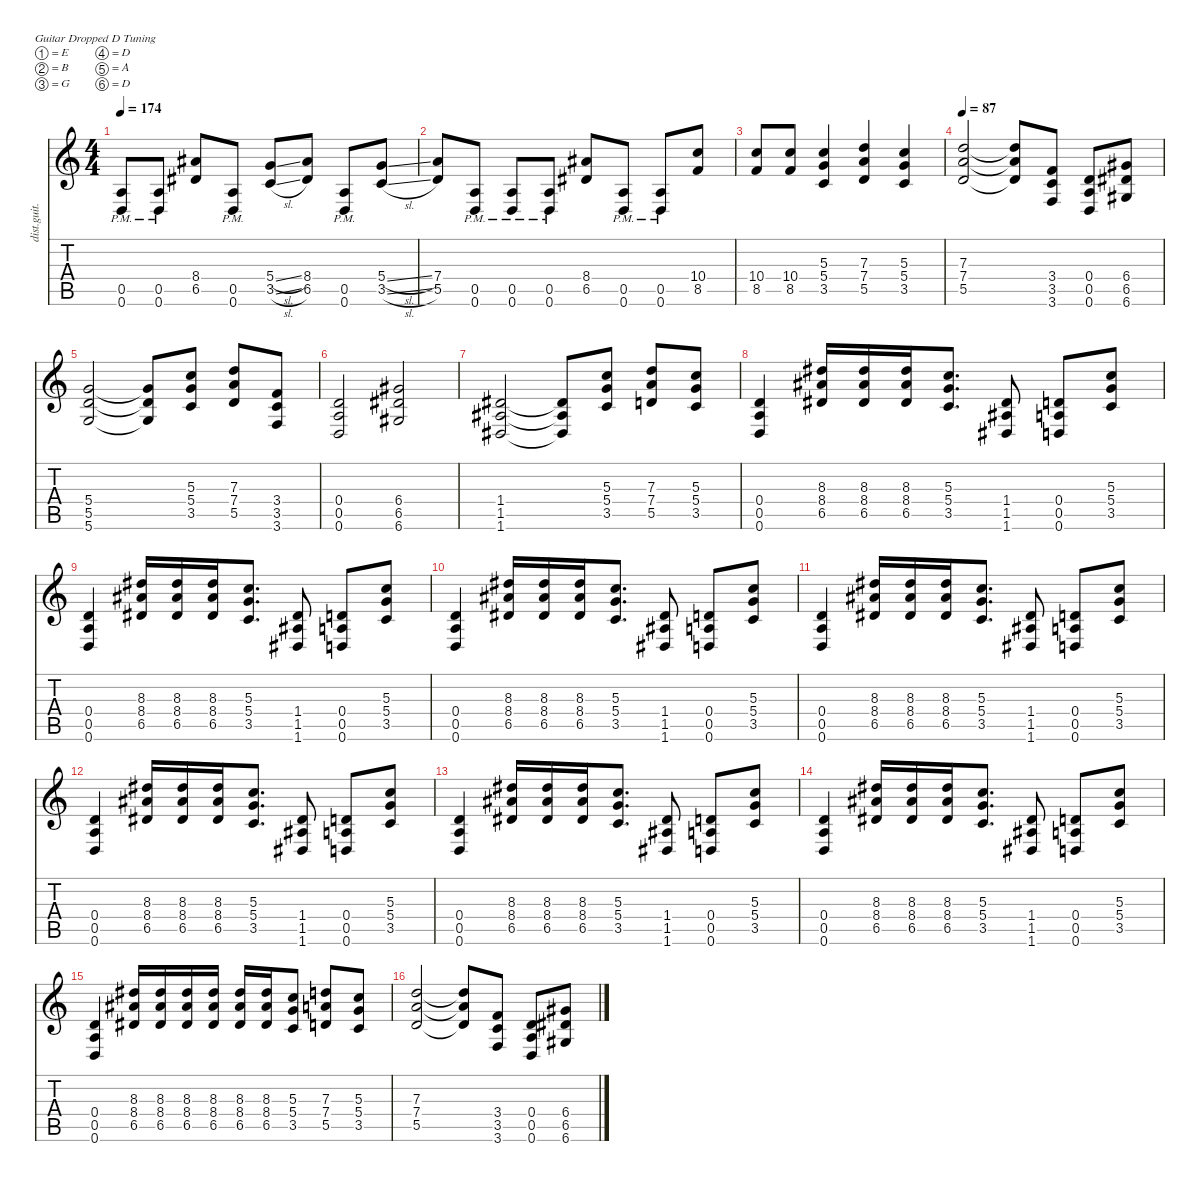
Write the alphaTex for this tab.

\defaultSystemsLayout 4
\hideDynamics
\bracketExtendMode nobrackets
\track ("Дорожка 2" "dist.guit.") {instrument distortionguitar}
\staff {score tabs}
\tuning (E4 B3 G3 D3 A2 D2)
\ts (4 4)
\tempo 174
\clef g2
\ks c
(0.5{pm} 0.6{pm}).8{dy f beam Up} (0.5{pm} 0.6{pm}).8{beam Up} (8.4{acc #} 6.5{acc #}).8{beam Up} (0.5{pm} 0.6{pm}).8{beam Up} (5.4{sl} 3.5{sl}).8{beam Up} (8.4{acc #} 6.5{acc #}).8{beam Up} (0.5{pm} 0.6{pm}).8{beam Up} (5.4{sl} 3.5{sl}).8{beam Up} |
(7.4 5.5).8{beam Up} (0.5{pm} 0.6{pm}).8{beam Up} (0.5{pm} 0.6{pm}).8{beam Up} (0.5{pm} 0.6{pm}).8{beam Up} (8.4{acc #} 6.5{acc #}).8{beam Up} (0.5{pm} 0.6{pm}).8{beam Up} (0.5{pm} 0.6{pm}).8{beam Up} (10.4 8.5).8{beam Up} |
(10.4 8.5).8{beam Up} (10.4 8.5).8{beam Up} (5.3 5.4 3.5).4{beam Up} (7.3 7.4 5.5).4{beam Up} (5.3 5.4 3.5).4{beam Up} |
\tempo 87
(7.3 7.4 5.5).2{beam Up} (7.3{t} 7.4{t} 5.5{t}).8{beam Up} (3.4 3.5 3.6).8{beam Up} (0.4 0.5 0.6).8{beam Up} (6.4{acc #} 6.5{acc #} 6.6{acc #}).8{beam Up} |
(5.4 5.5 5.6).2{beam Up} (5.4{t} 5.5{t} 5.6{t}).8{beam Up} (5.3 5.4 3.5).8{beam Up} (7.3 7.4 5.5).8{beam Up} (3.4 3.5 3.6).8{beam Up} |
(0.4 0.5 0.6).2{beam Up} (6.4{acc #} 6.5{acc #} 6.6{acc #}).2{beam Up} |
(1.4{acc #} 1.5{acc #} 1.6{acc #}).2{beam Up} (1.4{t acc #} 1.5{t acc #} 1.6{t acc #}).8{beam Up} (5.3 5.4 3.5).8{beam Up} (7.3 7.4 5.5).8{beam Up} (5.3 5.4 3.5).8{beam Up} |
(0.4 0.5 0.6).4{beam Up} (8.3{acc #} 8.4{acc #} 6.5{acc #}).16{beam Up} (8.3{acc #} 8.4{acc #} 6.5{acc #}).16{beam Up} (8.3{acc #} 8.4{acc #} 6.5{acc #}).16{beam Up} (5.3 5.4 3.5).8{d beam Up} (1.4{acc #} 1.5{acc #} 1.6{acc #}).8{beam Up} (0.4 0.5 0.6).8{beam Up} (5.3 5.4 3.5).8{beam Up} |
(0.4 0.5 0.6).4{beam Up} (8.3{acc #} 8.4{acc #} 6.5{acc #}).16{beam Up} (8.3{acc #} 8.4{acc #} 6.5{acc #}).16{beam Up} (8.3{acc #} 8.4{acc #} 6.5{acc #}).16{beam Up} (5.3 5.4 3.5).8{d beam Up} (1.4{acc #} 1.5{acc #} 1.6{acc #}).8{beam Up} (0.4 0.5 0.6).8{beam Up} (5.3 5.4 3.5).8{beam Up} |
(0.4 0.5 0.6).4{beam Up} (8.3{acc #} 8.4{acc #} 6.5{acc #}).16{beam Up} (8.3{acc #} 8.4{acc #} 6.5{acc #}).16{beam Up} (8.3{acc #} 8.4{acc #} 6.5{acc #}).16{beam Up} (5.3 5.4 3.5).8{d beam Up} (1.4{acc #} 1.5{acc #} 1.6{acc #}).8{beam Up} (0.4 0.5 0.6).8{beam Up} (5.3 5.4 3.5).8{beam Up} |
(0.4 0.5 0.6).4{beam Up} (8.3{acc #} 8.4{acc #} 6.5{acc #}).16{beam Up} (8.3{acc #} 8.4{acc #} 6.5{acc #}).16{beam Up} (8.3{acc #} 8.4{acc #} 6.5{acc #}).16{beam Up} (5.3 5.4 3.5).8{d beam Up} (1.4{acc #} 1.5{acc #} 1.6{acc #}).8{beam Up} (0.4 0.5 0.6).8{beam Up} (5.3 5.4 3.5).8{beam Up} |
(0.4 0.5 0.6).4{beam Up} (8.3{acc #} 8.4{acc #} 6.5{acc #}).16{beam Up} (8.3{acc #} 8.4{acc #} 6.5{acc #}).16{beam Up} (8.3{acc #} 8.4{acc #} 6.5{acc #}).16{beam Up} (5.3 5.4 3.5).8{d beam Up} (1.4{acc #} 1.5{acc #} 1.6{acc #}).8{beam Up} (0.4 0.5 0.6).8{beam Up} (5.3 5.4 3.5).8{beam Up} |
(0.4 0.5 0.6).4{beam Up} (8.3{acc #} 8.4{acc #} 6.5{acc #}).16{beam Up} (8.3{acc #} 8.4{acc #} 6.5{acc #}).16{beam Up} (8.3{acc #} 8.4{acc #} 6.5{acc #}).16{beam Up} (5.3 5.4 3.5).8{d beam Up} (1.4{acc #} 1.5{acc #} 1.6{acc #}).8{beam Up} (0.4 0.5 0.6).8{beam Up} (5.3 5.4 3.5).8{beam Up} |
(0.4 0.5 0.6).4{beam Up} (8.3{acc #} 8.4{acc #} 6.5{acc #}).16{beam Up} (8.3{acc #} 8.4{acc #} 6.5{acc #}).16{beam Up} (8.3{acc #} 8.4{acc #} 6.5{acc #}).16{beam Up} (5.3 5.4 3.5).8{d beam Up} (1.4{acc #} 1.5{acc #} 1.6{acc #}).8{beam Up} (0.4 0.5 0.6).8{beam Up} (5.3 5.4 3.5).8{beam Up} |
(0.4 0.5 0.6).4{beam Up} (8.3{acc #} 8.4{acc #} 6.5{acc #}).16{beam Up} (8.3{acc #} 8.4{acc #} 6.5{acc #}).16{beam Up} (8.3{acc #} 8.4{acc #} 6.5{acc #}).16{beam Up} (8.3{acc #} 8.4{acc #} 6.5{acc #}).16{beam Up} (8.3{acc #} 8.4{acc #} 6.5{acc #}).16{beam Up} (8.3{acc #} 8.4{acc #} 6.5{acc #}).16{beam Up} (5.3 5.4 3.5).8{beam Up} (7.3 7.4 5.5).8{beam Up} (5.3 5.4 3.5).8{beam Up} |
(7.3 7.4 5.5).2{beam Up} (7.3{t} 7.4{t} 5.5{t}).8{beam Up} (3.4 3.5 3.6).8{beam Up} (0.4 0.5 0.6).8{beam Up} (6.4{acc #} 6.5{acc #} 6.6{acc #}).8{beam Up}
